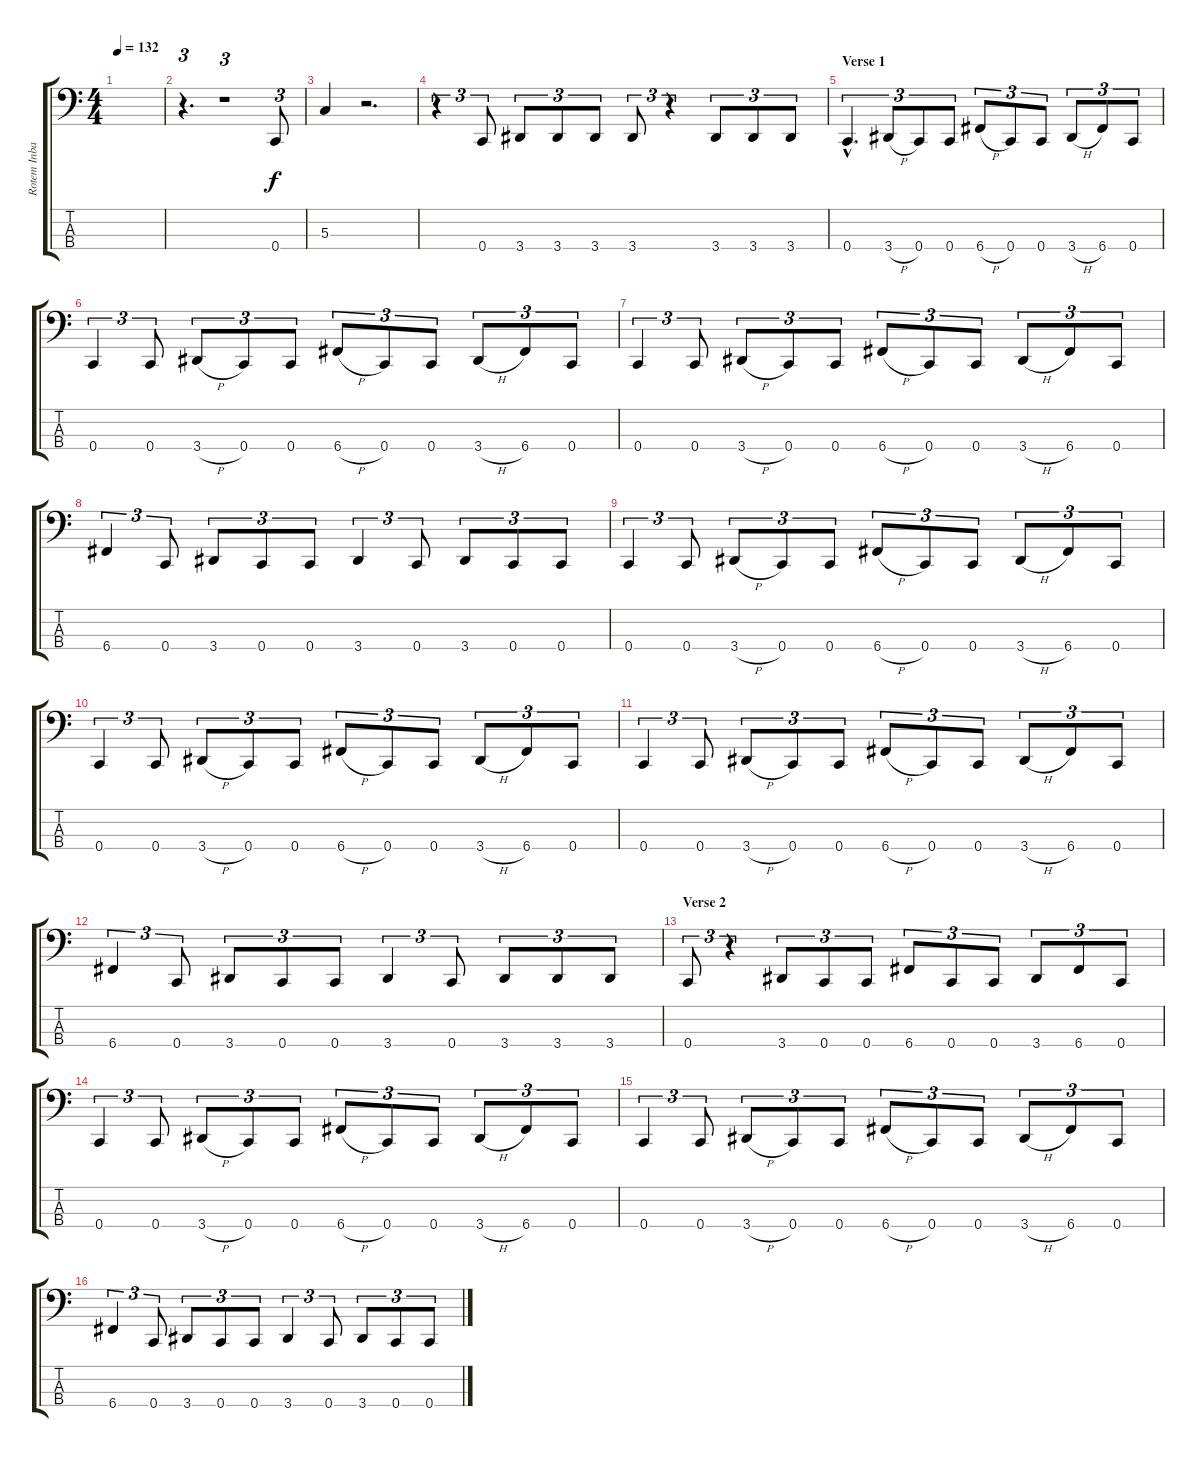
\track ("Rotem Inbar" "Rotem Inba") {instrument electricbasspick}
\staff {score tabs}
\tuning (F2 C2 G1 C1) {hide}
\ts (4 4)
\section ("" "")
\tempo 132
\clef f4
\ks c
|
r.4{d tu (3 2)} r.1{tu (3 2)} 0.4.8{tu (3 2)} |
5.3.4 r.2{d} |
r.4{tu (3 2)} 0.4.8{tu (3 2)} 3.4.8{tu (3 2)} 3.4.8{tu (3 2)} 3.4.8{tu (3 2)} 3.4.8{tu (3 2)} r.4{tu (3 2)} 3.4.8{tu (3 2)} 3.4.8{tu (3 2)} 3.4.8{tu (3 2)} |
\section ("" "Verse 1")
0.4{hac}.4{d tu (3 2)} 3.4{h}.8{tu (3 2)} 0.4.8{tu (3 2)} 0.4.8{tu (3 2)} 6.4{h}.8{tu (3 2)} 0.4.8{tu (3 2)} 0.4.8{tu (3 2)} 3.4{h}.8{tu (3 2)} 6.4.8{tu (3 2)} 0.4.8{tu (3 2)} |
0.4.4{tu (3 2)} 0.4.8{tu (3 2)} 3.4{h}.8{tu (3 2)} 0.4.8{tu (3 2)} 0.4.8{tu (3 2)} 6.4{h}.8{tu (3 2)} 0.4.8{tu (3 2)} 0.4.8{tu (3 2)} 3.4{h}.8{tu (3 2)} 6.4.8{tu (3 2)} 0.4.8{tu (3 2)} |
0.4.4{tu (3 2)} 0.4.8{tu (3 2)} 3.4{h}.8{tu (3 2)} 0.4.8{tu (3 2)} 0.4.8{tu (3 2)} 6.4{h}.8{tu (3 2)} 0.4.8{tu (3 2)} 0.4.8{tu (3 2)} 3.4{h}.8{tu (3 2)} 6.4.8{tu (3 2)} 0.4.8{tu (3 2)} |
6.4.4{tu (3 2)} 0.4.8{tu (3 2)} 3.4.8{tu (3 2)} 0.4.8{tu (3 2)} 0.4.8{tu (3 2)} 3.4.4{tu (3 2)} 0.4.8{tu (3 2)} 3.4.8{tu (3 2)} 0.4.8{tu (3 2)} 0.4.8{tu (3 2)} |
0.4.4{tu (3 2)} 0.4.8{tu (3 2)} 3.4{h}.8{tu (3 2)} 0.4.8{tu (3 2)} 0.4.8{tu (3 2)} 6.4{h}.8{tu (3 2)} 0.4.8{tu (3 2)} 0.4.8{tu (3 2)} 3.4{h}.8{tu (3 2)} 6.4.8{tu (3 2)} 0.4.8{tu (3 2)} |
0.4.4{tu (3 2)} 0.4.8{tu (3 2)} 3.4{h}.8{tu (3 2)} 0.4.8{tu (3 2)} 0.4.8{tu (3 2)} 6.4{h}.8{tu (3 2)} 0.4.8{tu (3 2)} 0.4.8{tu (3 2)} 3.4{h}.8{tu (3 2)} 6.4.8{tu (3 2)} 0.4.8{tu (3 2)} |
0.4.4{tu (3 2)} 0.4.8{tu (3 2)} 3.4{h}.8{tu (3 2)} 0.4.8{tu (3 2)} 0.4.8{tu (3 2)} 6.4{h}.8{tu (3 2)} 0.4.8{tu (3 2)} 0.4.8{tu (3 2)} 3.4{h}.8{tu (3 2)} 6.4.8{tu (3 2)} 0.4.8{tu (3 2)} |
6.4.4{tu (3 2)} 0.4.8{tu (3 2)} 3.4.8{tu (3 2)} 0.4.8{tu (3 2)} 0.4.8{tu (3 2)} 3.4.4{tu (3 2)} 0.4.8{tu (3 2)} 3.4.8{tu (3 2)} 3.4.8{tu (3 2)} 3.4.8{tu (3 2)} |
\section ("" "Verse 2")
0.4.8{tu (3 2)} r.4{tu (3 2)} 3.4.8{tu (3 2)} 0.4.8{tu (3 2)} 0.4.8{tu (3 2)} 6.4.8{tu (3 2)} 0.4.8{tu (3 2)} 0.4.8{tu (3 2)} 3.4.8{tu (3 2)} 6.4.8{tu (3 2)} 0.4.8{tu (3 2)} |
0.4.4{tu (3 2)} 0.4.8{tu (3 2)} 3.4{h}.8{tu (3 2)} 0.4.8{tu (3 2)} 0.4.8{tu (3 2)} 6.4{h}.8{tu (3 2)} 0.4.8{tu (3 2)} 0.4.8{tu (3 2)} 3.4{h}.8{tu (3 2)} 6.4.8{tu (3 2)} 0.4.8{tu (3 2)} |
0.4.4{tu (3 2)} 0.4.8{tu (3 2)} 3.4{h}.8{tu (3 2)} 0.4.8{tu (3 2)} 0.4.8{tu (3 2)} 6.4{h}.8{tu (3 2)} 0.4.8{tu (3 2)} 0.4.8{tu (3 2)} 3.4{h}.8{tu (3 2)} 6.4.8{tu (3 2)} 0.4.8{tu (3 2)} |
6.4.4{tu (3 2)} 0.4.8{tu (3 2)} 3.4.8{tu (3 2)} 0.4.8{tu (3 2)} 0.4.8{tu (3 2)} 3.4.4{tu (3 2)} 0.4.8{tu (3 2)} 3.4.8{tu (3 2)} 0.4.8{tu (3 2)} 0.4.8{tu (3 2)}
